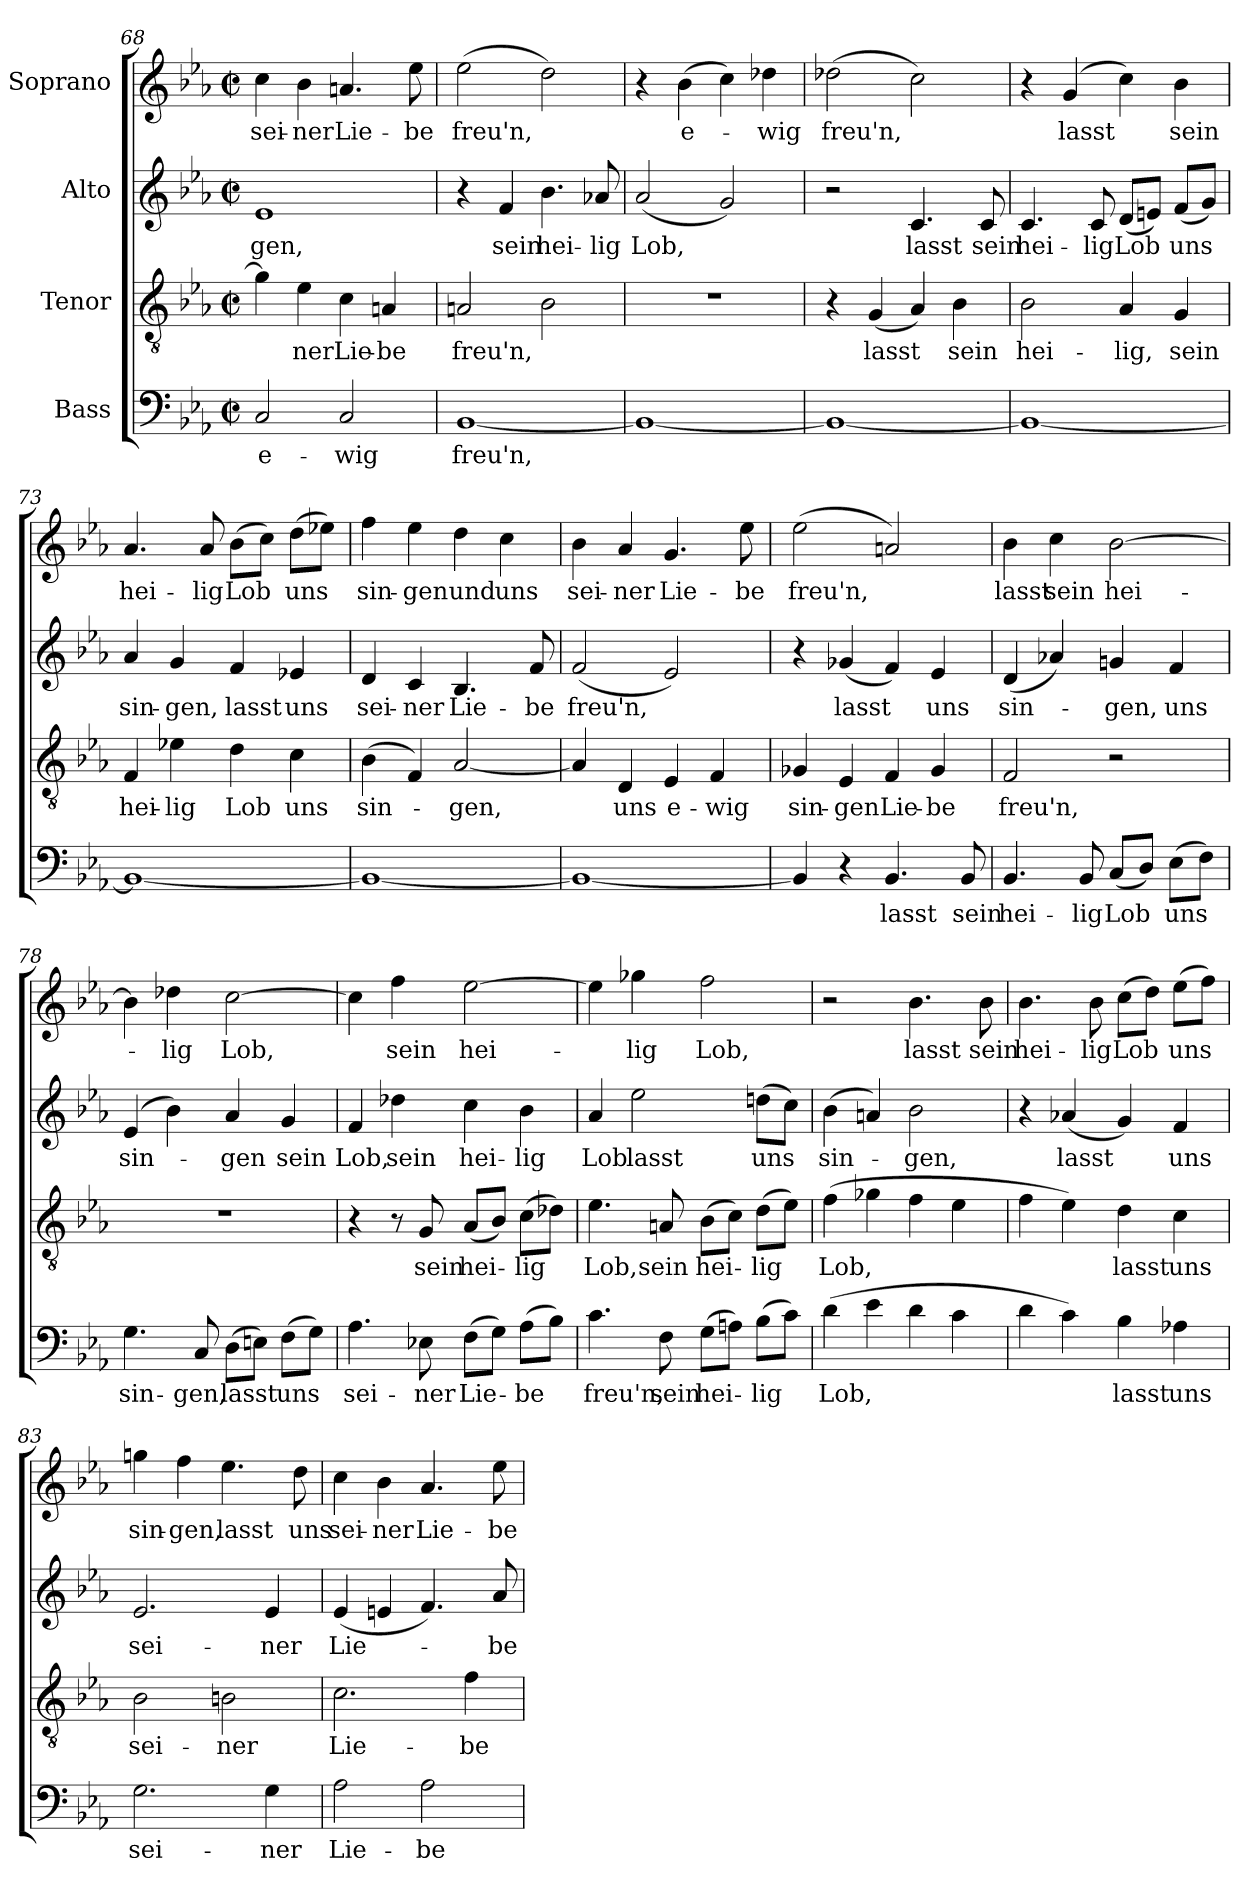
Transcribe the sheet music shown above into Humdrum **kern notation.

**kern	**text	**kern	**text	**kern	**text	**kern	**text
*part4	*part4	*part3	*part3	*part2	*part2	*part1	*part1
*staff4	*staff4	*staff3	*staff3	*staff2	*staff2	*staff1	*staff1
*I"Bass	*	*I"Tenor	*	*I"Alto	*	*I"Soprano	*
!!LO:PB:g=z
*clefF4	*	*clefGv2	*	*clefG2	*	*clefG2	*
*k[b-e-a-]	*	*k[b-e-a-]	*	*k[b-e-a-]	*	*k[b-e-a-]	*
*E-:	*	*E-:	*	*E-:	*	*E-:	*
*M2/2	*	*M2/2	*	*M2/2	*	*M2/2	*
*met(c|)	*	*met(c|)	*	*met(c|)	*	*met(c|)	*
=68	=68	=68	=68	=68	=68	=68	=68
!	!LO:LY:b	!	!	!	!LO:LY:b	!	!LO:LY:b
2C/	e-	4g\]	.	1e-	-gen,	4cc\	sei-
!	!	!	!LO:LY:b	!	!	!	!LO:LY:b
.	.	4e-\	-ner	.	.	4b-\	-ner
!	!LO:LY:b	!	!LO:LY:b	!	!	!	!LO:LY:b
2C/	-wig	4c\	Lie-	.	.	4.an/	Lie-
!	!	!	!LO:LY:b	!	!	!	!
.	.	4An/	-be	.	.	.	.
!	!	!	!	!	!	!	!LO:LY:b
.	.	.	.	.	.	8ee-\	-be
=69	=69	=69	=69	=69	=69	=69	=69
!	!LO:LY:b	!	!LO:LY:b	!	!	!	!LO:LY:b
[1BB-	freu'n,	2An/	freu'n,	4r	.	(>2ee-\	freu'n,
!	!	!	!	!	!LO:LY:b	!	!
.	.	.	.	4f/	sein	.	.
!	!	!	!	!	!LO:LY:b	!	!
.	.	2B-\	.	4.b-\	hei-	2dd\)	.
!	!	!	!	!	!LO:LY:b	!	!
.	.	.	.	8a-X/	-lig	.	.
=70	=70	=70	=70	=70	=70	=70	=70
!	!	!	!	!	!LO:LY:b	!	!
1BB-_	.	1r	.	(<2a-/	Lob,	4r	.
!	!	!	!	!	!	!	!LO:LY:b
.	.	.	.	.	.	(>4b-\	e-
.	.	.	.	2g/)	.	4cc\)	.
!	!	!	!	!	!	!	!LO:LY:b
.	.	.	.	.	.	4dd-X\	-wig
=71	=71	=71	=71	=71	=71	=71	=71
!	!	!	!	!	!	!	!LO:LY:b
1BB-_	.	4r	.	2r	.	(>2dd-X\	freu'n,
!	!	!	!LO:LY:b	!	!	!	!
.	.	(<4G/	lasst	.	.	.	.
!	!	!	!	!	!LO:LY:b	!	!
.	.	4A-/)	.	4.c/	lasst	2cc\)	.
!	!	!	!LO:LY:b	!	!	!	!
.	.	4B-\	sein	.	.	.	.
!	!	!	!	!	!LO:LY:b	!	!
.	.	.	.	8c/	sein	.	.
!!LO:LB:g=z
=72	=72	=72	=72	=72	=72	=72	=72
!	!	!	!LO:LY:b	!	!LO:LY:b	!	!
1BB-_	.	2B-\	hei-	4.c/	hei-	4r	.
!	!	!	!	!	!	!	!LO:LY:b
.	.	.	.	.	.	(4g/	lasst
!	!	!	!	!	!LO:LY:b	!	!
.	.	.	.	8c/	-lig	.	.
!	!	!	!LO:LY:b	!	!LO:LY:b	!	!
.	.	4A-/	-lig,	(<8d/L	Lob	4cc\)	.
.	.	.	.	8en/J)	.	.	.
!	!	!	!LO:LY:b	!	!LO:LY:b	!	!LO:LY:b
.	.	4G/	sein	(<8f/L	uns	4b-\	sein
.	.	.	.	8g/J)	.	.	.
=73	=73	=73	=73	=73	=73	=73	=73
!	!	!	!LO:LY:b	!	!LO:LY:b	!	!LO:LY:b
1BB-_	.	4F/	hei-	4a-/	sin-	4.a-/	hei-
!	!	!	!LO:LY:b	!	!LO:LY:b	!	!
.	.	4e-X\	-lig	4g/	-gen,	.	.
!	!	!	!	!	!	!	!LO:LY:b
.	.	.	.	.	.	8a-/	-lig
!	!	!	!LO:LY:b	!	!LO:LY:b	!	!LO:LY:b
.	.	4d\	Lob	4f/	lasst	(>8b-\L	Lob
.	.	.	.	.	.	8cc\J)	.
!	!	!	!LO:LY:b	!	!LO:LY:b	!	!LO:LY:b
.	.	4c\	uns	4e-X/	uns	(>8dd\L	uns
.	.	.	.	.	.	8ee-X\J)	.
=74	=74	=74	=74	=74	=74	=74	=74
!	!	!	!LO:LY:b	!	!LO:LY:b	!	!LO:LY:b
1BB-_	.	(>4B-\	sin-	4d/	sei-	4ff\	sin-
!	!	!	!	!	!LO:LY:b	!	!LO:LY:b
.	.	4F/)	.	4c/	-ner	4ee-\	-gen
!	!	!	!LO:LY:b	!	!LO:LY:b	!	!LO:LY:b
.	.	[2A-/	-gen,	4.B-/	Lie-	4dd\	und
!	!	!	!	!	!	!	!LO:LY:b
.	.	.	.	.	.	4cc\	uns
!	!	!	!	!	!LO:LY:b	!	!
.	.	.	.	8f/	-be	.	.
=75	=75	=75	=75	=75	=75	=75	=75
!	!	!	!	!	!LO:LY:b	!	!LO:LY:b
1BB-_	.	4A-/]	.	(<2f/	freu'n,	4b-\	sei-
!	!	!	!LO:LY:b	!	!	!	!LO:LY:b
.	.	4D/	uns	.	.	4a-/	-ner
!	!	!	!LO:LY:b	!	!	!	!LO:LY:b
.	.	4E-/	e-	2e-/)	.	4.g/	Lie-
!	!	!	!LO:LY:b	!	!	!	!
.	.	4F/	-wig	.	.	.	.
!	!	!	!	!	!	!	!LO:LY:b
.	.	.	.	.	.	8ee-\	-be
!!LO:LB:g=z
=76	=76	=76	=76	=76	=76	=76	=76
!	!	!	!LO:LY:b	!	!	!	!LO:LY:b
4BB-/]	.	4G-X/	sin-	4r	.	(>2ee-\	freu'n,
!	!	!	!LO:LY:b	!	!LO:LY:b	!	!
4r	.	4E-/	-gen	(<4g-X/	lasst	.	.
!	!LO:LY:b	!	!LO:LY:b	!	!	!	!
4.BB-/	lasst	4F/	Lie-	4f/)	.	2an/)	.
!	!	!	!LO:LY:b	!	!LO:LY:b	!	!
.	.	4G-/	-be	4e-/	uns	.	.
!	!LO:LY:b	!	!	!	!	!	!
8BB-/	sein	.	.	.	.	.	.
=77	=77	=77	=77	=77	=77	=77	=77
!	!LO:LY:b	!	!LO:LY:b	!	!LO:LY:b	!	!LO:LY:b
4.BB-/	hei-	2F/	freu'n,	(<4d/	sin-	4b-\	lasst
!	!	!	!	!	!	!	!LO:LY:b
.	.	.	.	4a-X/)	.	4cc\	sein
!	!LO:LY:b	!	!	!	!	!	!
8BB-/	-lig	.	.	.	.	.	.
!	!LO:LY:b	!	!	!	!LO:LY:b	!	!LO:LY:b
(<8C/L	Lob	2r	.	4gn/	-gen,	[2b-\	hei-
8D/J)	.	.	.	.	.	.	.
!	!LO:LY:b	!	!	!	!LO:LY:b	!	!
(>8E-\L	uns	.	.	4f/	uns	.	.
8F\J)	.	.	.	.	.	.	.
=78	=78	=78	=78	=78	=78	=78	=78
!	!LO:LY:b	!	!	!	!LO:LY:b	!	!
4.G\	sin-	1r	.	(4e-/	sin-	4b-\]	.
!	!	!	!	!	!	!	!LO:LY:b
.	.	.	.	4b-\)	.	4dd-X\	-lig
!	!LO:LY:b	!	!	!	!	!	!
8C/	-gen,	.	.	.	.	.	.
!	!LO:LY:b	!	!	!	!LO:LY:b	!	!LO:LY:b
(>8D\L	lasst	.	.	4a-/	-gen	[2cc\	Lob,
8En\J)	.	.	.	.	.	.	.
!	!LO:LY:b	!	!	!	!LO:LY:b	!	!
(>8F\L	uns	.	.	4g/	sein	.	.
8G\J)	.	.	.	.	.	.	.
=79	=79	=79	=79	=79	=79	=79	=79
!	!LO:LY:b	!	!	!	!LO:LY:b	!	!
4.A-\	sei-	4r	.	4f/	Lob,	4cc\]	.
!	!	!	!	!	!LO:LY:b	!	!LO:LY:b
.	.	8r	.	4dd-X\	sein	4ff\	sein
!	!LO:LY:b	!	!LO:LY:b	!	!	!	!
8E-X\	-ner	8G/	sein	.	.	.	.
!	!LO:LY:b	!	!LO:LY:b	!	!LO:LY:b	!	!LO:LY:b
(>8F\L	Lie-	(<8A-/L	hei-	4cc\	hei-	[2ee-\	hei-
8G\J)	.	8B-/J)	.	.	.	.	.
!	!LO:LY:b	!	!LO:LY:b	!	!LO:LY:b	!	!
(>8A-\L	-be	(>8c\L	-lig	4b-\	-lig	.	.
8B-\J)	.	8d-X\J)	.	.	.	.	.
!!LO:PB:g=z
=80	=80	=80	=80	=80	=80	=80	=80
!	!LO:LY:b	!	!LO:LY:b	!	!LO:LY:b	!	!
4.c\	freu'n,	4.e-\	Lob,	4a-/	Lob	4ee-\]	.
!	!	!	!	!	!LO:LY:b	!	!LO:LY:b
.	.	.	.	2ee-\	lasst	4gg-X\	-lig
!	!LO:LY:b	!	!LO:LY:b	!	!	!	!
8F\	sein	8An/	sein	.	.	.	.
!	!LO:LY:b	!	!LO:LY:b	!	!	!	!LO:LY:b
(>8G\L	hei-	(>8B-\L	hei-	.	.	2ff\	Lob,
8An\J)	.	8c\J)	.	.	.	.	.
!	!LO:LY:b	!	!LO:LY:b	!	!LO:LY:b	!	!
(>8B-\L	-lig	(>8d\L	-lig	(>8ddn\L	uns	.	.
8c\J)	.	8e-\J)	.	8cc\J)	.	.	.
=81	=81	=81	=81	=81	=81	=81	=81
!	!LO:LY:b	!	!LO:LY:b	!	!LO:LY:b	!	!
(>4d\	Lob,	(>4f\	Lob,	(>4b-\	sin-	2r	.
4e-\	.	4g-X\	.	4an/)	.	.	.
!	!	!	!	!	!LO:LY:b	!	!LO:LY:b
4d\	.	4f\	.	2b-\	-gen,	4.b-\	lasst
4c\	.	4e-\	.	.	.	.	.
!	!	!	!	!	!	!	!LO:LY:b
.	.	.	.	.	.	8b-\	sein
=82	=82	=82	=82	=82	=82	=82	=82
!	!	!	!	!	!	!	!LO:LY:b
4d\	.	4f\	.	4r	.	4.b-\	hei-
!	!	!	!	!	!LO:LY:b	!	!
4c\)	.	4e-\)	.	(<4a-X/	lasst	.	.
!	!	!	!	!	!	!	!LO:LY:b
.	.	.	.	.	.	8b-\	-lig
!	!LO:LY:b	!	!LO:LY:b	!	!	!	!LO:LY:b
4B-\	lasst	4d\	lasst	4g/)	.	(>8cc\L	Lob
.	.	.	.	.	.	8dd\J)	.
!	!LO:LY:b	!	!LO:LY:b	!	!LO:LY:b	!	!LO:LY:b
4A-X\	uns	4c\	uns	4f/	uns	(>8ee-\L	uns
.	.	.	.	.	.	8ff\J)	.
=83	=83	=83	=83	=83	=83	=83	=83
!	!LO:LY:b	!	!LO:LY:b	!	!LO:LY:b	!	!LO:LY:b
2.G\	sei-	2B-\	sei-	2.e-/	sei-	4ggn\	sin-
!	!	!	!	!	!	!	!LO:LY:b
.	.	.	.	.	.	4ff\	-gen,
!	!	!	!LO:LY:b	!	!	!	!LO:LY:b
.	.	2Bn\	-ner	.	.	4.ee-\	lasst
!	!LO:LY:b	!	!	!	!LO:LY:b	!	!
4G\	-ner	.	.	4e-/	-ner	.	.
!	!	!	!	!	!	!	!LO:LY:b
.	.	.	.	.	.	8dd\	uns
!!LO:LB:g=z
=84	=84	=84	=84	=84	=84	=84	=84
!	!LO:LY:b	!	!LO:LY:b	!	!LO:LY:b	!	!LO:LY:b
2A-\	Lie-	2.c\	Lie-	(<4e-/	Lie-	4cc\	sei-
!	!	!	!	!	!	!	!LO:LY:b
.	.	.	.	4en/	.	4b-\	-ner
!	!LO:LY:b	!	!	!	!	!	!LO:LY:b
2A-\	-be	.	.	4.f/)	.	4.a-/	Lie-
!	!	!	!LO:LY:b	!	!	!	!
.	.	4f\	-be	.	.	.	.
!	!	!	!	!	!LO:LY:b	!	!LO:LY:b
.	.	.	.	8a-/	-be	8ee-\	-be
=	=	=	=	=	=	=	=
*-	*-	*-	*-	*-	*-	*-	*-
